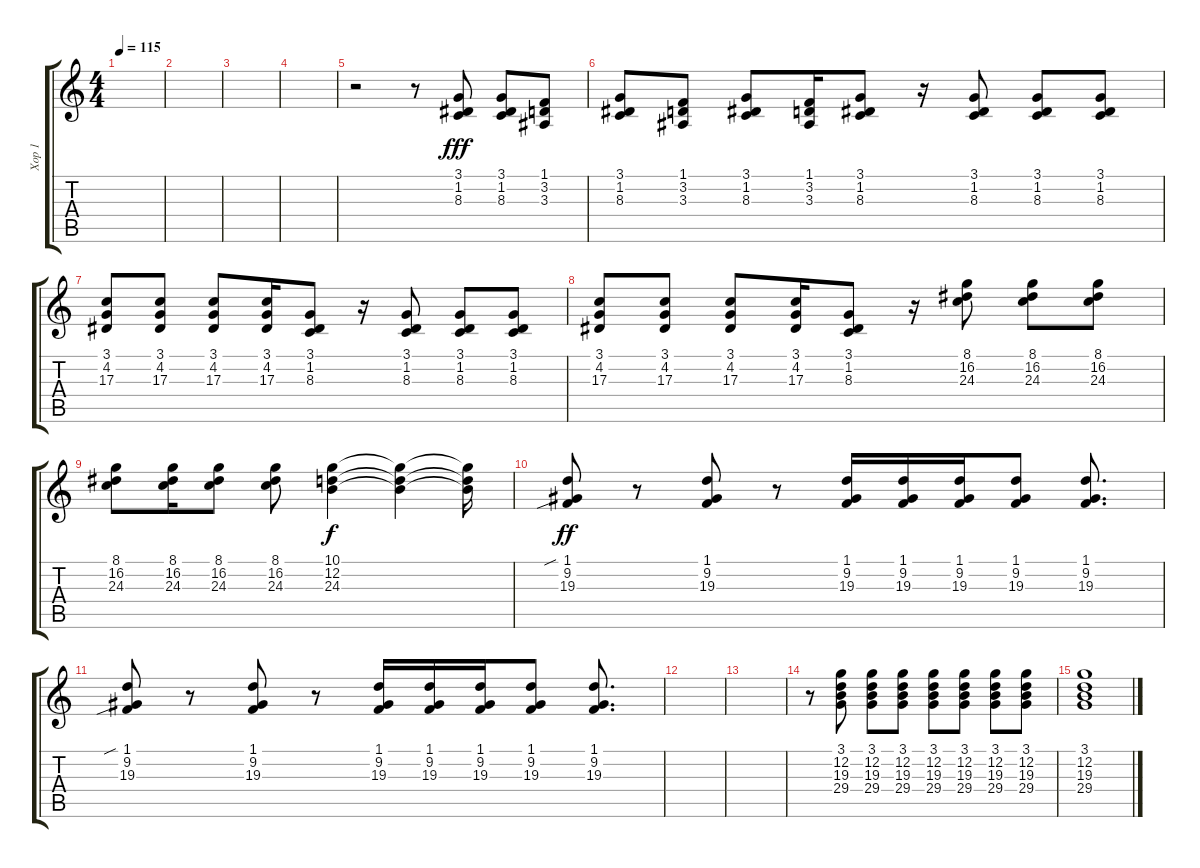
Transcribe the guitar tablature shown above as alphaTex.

\track ("Хор 1" "Хор 1") {instrument choiraahs}
\staff {score tabs}
\tuning (E4 B3 G3 D3 A2 E2) {hide}
\ts (4 4)
\tempo 115
\clef g2
\ks c
|
|
|
|
r.2 r.8 (3.1 1.2 8.3).8{dy fff} (3.1 1.2 8.3).8 (1.1 3.2 3.3).8 |
(3.1 1.2 8.3).8 (1.1 3.2 3.3).8 (3.1 1.2 8.3).8 (1.1 3.2 3.3).16 (3.1 1.2 8.3).8 r.16 (3.1 1.2 8.3).8 (3.1 1.2 8.3).8 (3.1 1.2 8.3).8 |
(3.1 4.2 17.3).8 (3.1 4.2 17.3).8 (3.1 4.2 17.3).8 (3.1 4.2 17.3).16 (3.1 1.2 8.3).8 r.16 (3.1 1.2 8.3).8 (3.1 1.2 8.3).8 (3.1 1.2 8.3).8 |
(3.1 4.2 17.3).8 (3.1 4.2 17.3).8 (3.1 4.2 17.3).8 (3.1 4.2 17.3).16 (3.1 1.2 8.3).8 r.16 (8.1 16.2 24.3).8 (8.1 16.2 24.3).8 (8.1 16.2 24.3).8 |
(8.1 16.2 24.3).8 (8.1 16.2 24.3).16 (8.1 16.2 24.3).8 (8.1 16.2 24.3).8 (10.1 12.2 24.3).4{dy f} (10.1{t} 12.2{t} 24.3{t}).4 (10.1{t} 12.2{t} 24.3{t}).16 |
(1.1{sib} 9.2 19.3).8{dy ff} r.8 (1.1 9.2 19.3).8 r.8 (1.1 9.2 19.3).16 (1.1 9.2 19.3).16 (1.1 9.2 19.3).16 (1.1 9.2 19.3).8 (1.1 9.2 19.3).8{d} |
(1.1{sib} 9.2 19.3).8 r.8 (1.1 9.2 19.3).8 r.8 (1.1 9.2 19.3).16 (1.1 9.2 19.3).16 (1.1 9.2 19.3).16 (1.1 9.2 19.3).8 (1.1 9.2 19.3).8{d} |
|
|
r.8 (3.1 12.2 19.3 29.4).8 (3.1 12.2 19.3 29.4).8 (3.1 12.2 19.3 29.4).8 (3.1 12.2 19.3 29.4).8 (3.1 12.2 19.3 29.4).8 (3.1 12.2 19.3 29.4).8 (3.1 12.2 19.3 29.4).8 |
(3.1 12.2 19.3 29.4).1
